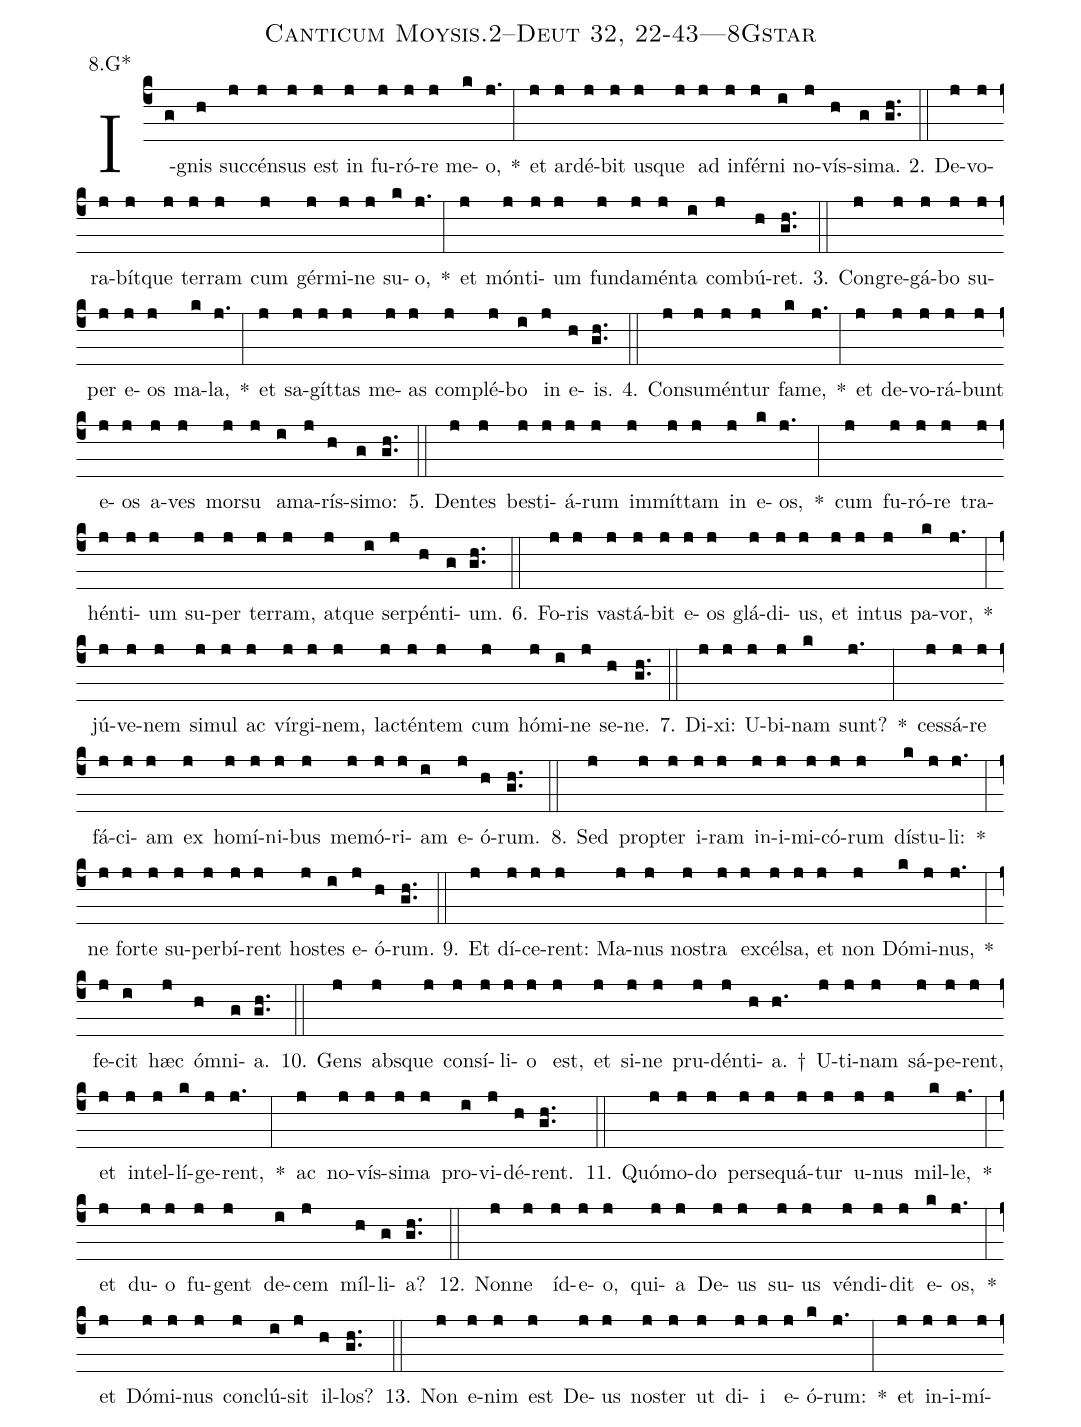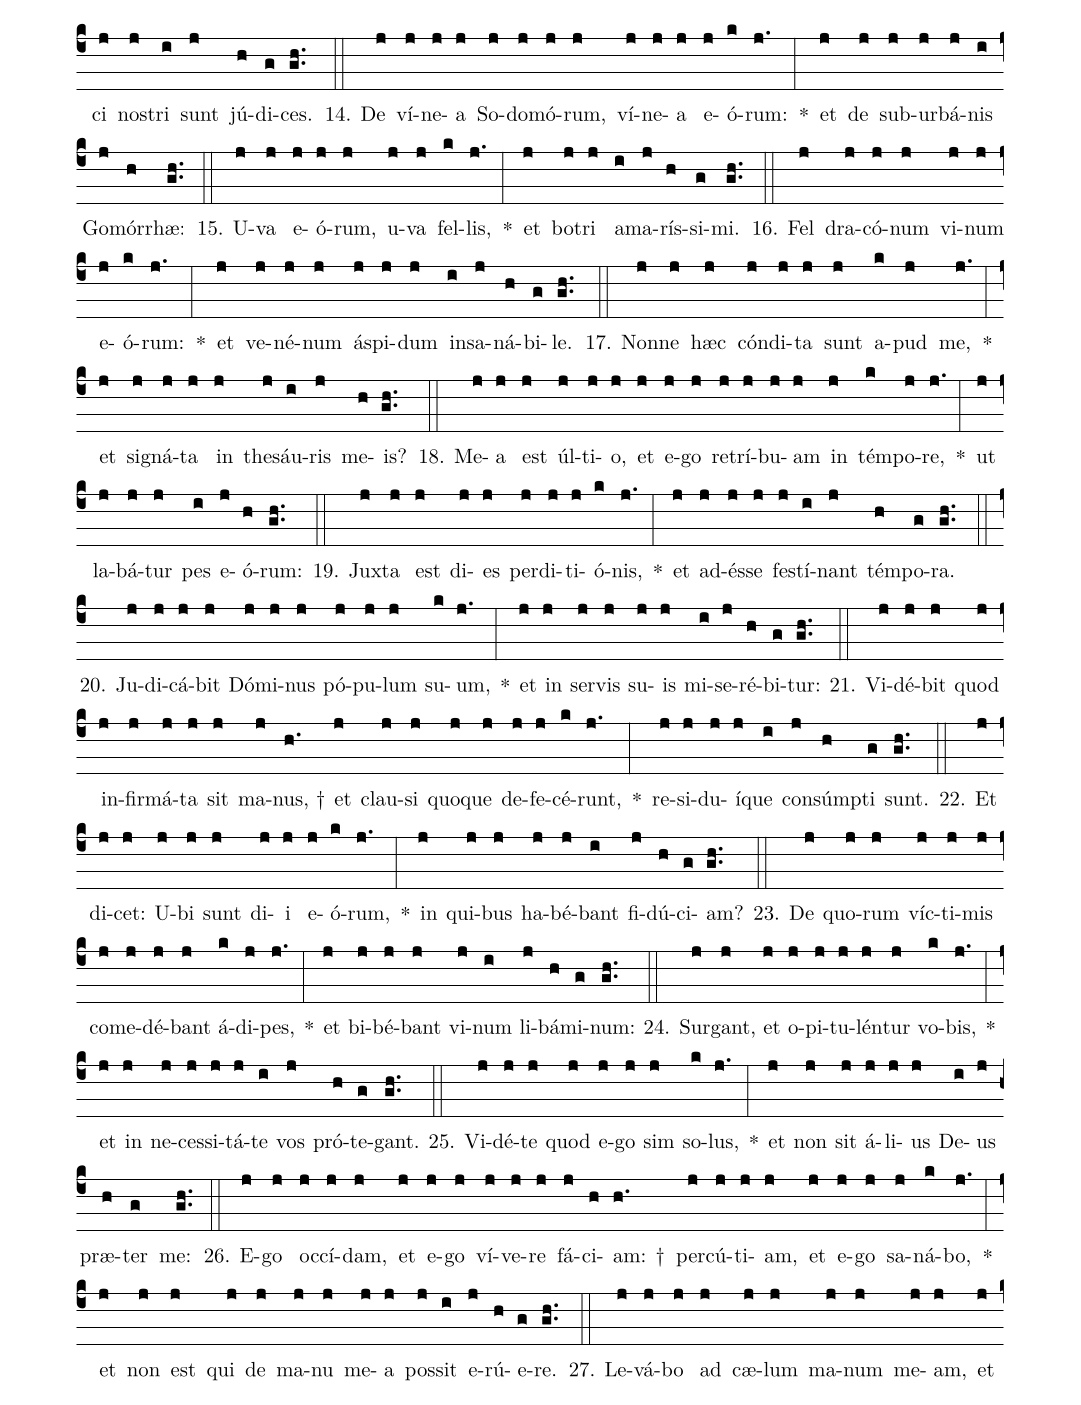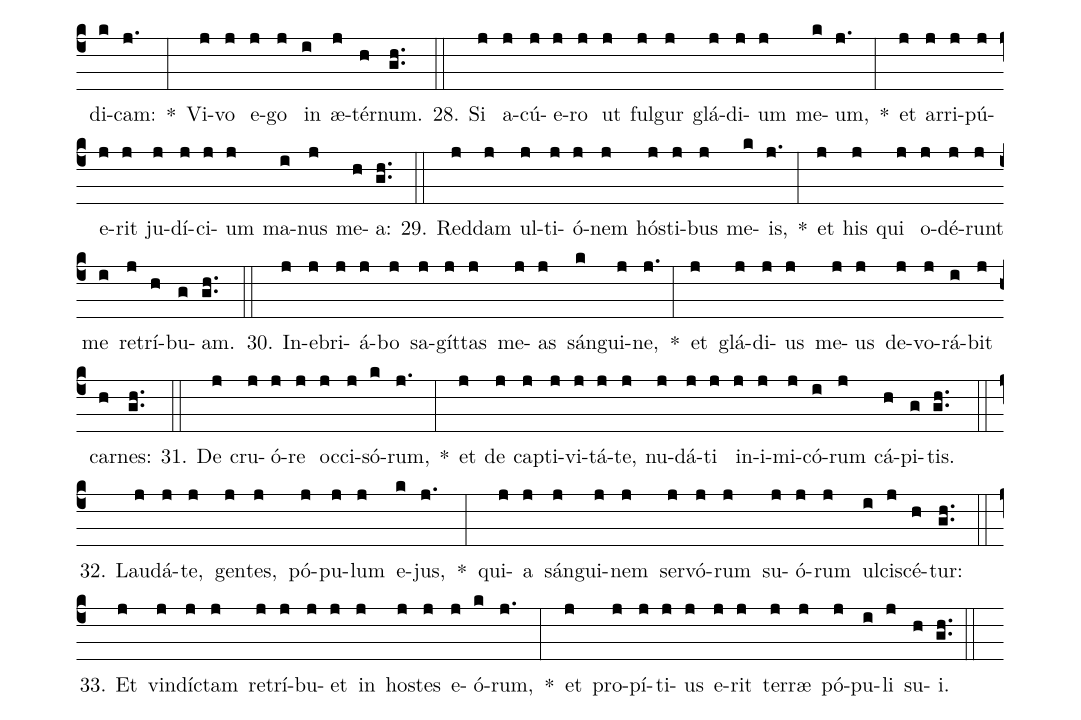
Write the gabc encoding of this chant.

name: Canticum Moysis.2--Deut 32, 22-43---8Gstar;
annotation: 8.G*;
%%
(c4)I(g)gnis(h) suc(j)cén(j)sus(j) est(j) in(j) fu(j)ró(j)re(j) me(k)o,(j.) *(:) et(j) ar(j)dé(j)bit(j) us(j)que(j) ad(j) in(j)fér(j)ni(i) no(j)vís(h)si(g)ma.(gh..) (::)
2. De(j)vo(j)ra(j)bít(j)que(j) ter(j)ram(j) cum(j) gér(j)mi(j)ne(j) su(k)o,(j.) *(:) et(j) món(j)ti(j)um(j) fun(j)da(j)mén(j)ta(i) com(j)bú(h)ret.(gh..) (::)
3. Con(j)gre(j)gá(j)bo(j) su(j)per(j) e(j)os(j) ma(k)la,(j.) *(:) et(j) sa(j)gít(j)tas(j) me(j)as(j) com(j)plé(j)bo(i) in(j) e(h)is.(gh..) (::)
4. Con(j)su(j)mén(j)tur(j) fa(k)me,(j.) *(:) et(j) de(j)vo(j)rá(j)bunt(j) e(j)os(j) a(j)ves(j) mor(j)su(j) a(i)ma(j)rís(h)si(g)mo:(gh..) (::)
5. Den(j)tes(j) bes(j)ti(j)á(j)rum(j) im(j)mít(j)tam(j) in(j) e(k)os,(j.) *(:) cum(j) fu(j)ró(j)re(j) tra(j)hén(j)ti(j)um(j) su(j)per(j) ter(j)ram,(j) at(j)que(i) ser(j)pén(h)ti(g)um.(gh..) (::)
6. Fo(j)ris(j) vas(j)tá(j)bit(j) e(j)os(j) glá(j)di(j)us,(j) et(j) in(j)tus(j) pa(k)vor,(j.) *(:) jú(j)ve(j)nem(j) si(j)mul(j) ac(j) vír(j)gi(j)nem,(j) lac(j)tén(j)tem(j) cum(j) hó(j)mi(i)ne(j) se(h)ne.(gh..) (::)
7. Di(j)xi:(j) U(j)bi(j)nam(k) sunt?(j.) *(:) ces(j)sá(j)re(j) fá(j)ci(j)am(j) ex(j) ho(j)mí(j)ni(j)bus(j) me(j)mó(j)ri(j)am(i) e(j)ó(h)rum.(gh..) (::)
8. Sed(j) prop(j)ter(j) i(j)ram(j) in(j)i(j)mi(j)có(j)rum(j) dís(k)tu(j)li:(j.) *(:) ne(j) for(j)te(j) su(j)per(j)bí(j)rent(j) hos(j)tes(i) e(j)ó(h)rum.(gh..) (::)
9. Et(j) dí(j)ce(j)rent:(j) Ma(j)nus(j) nos(j)tra(j) ex(j)cél(j)sa,(j) et(j) non(j) Dó(k)mi(j)nus,(j.) *(:) fe(j)cit(i) hæc(j) óm(h)ni(g)a.(gh..) (::)
10. Gens(j) abs(j)que(j) con(j)sí(j)li(j)o(j) est,(j) et(j) si(j)ne(j) pru(j)dén(j)ti(h)a. †(h.) U(j)ti(j)nam(j) sá(j)pe(j)rent,(j) et(j) in(j)tel(j)lí(k)ge(j)rent,(j.) *(:) ac(j) no(j)vís(j)si(j)ma(j) pro(i)vi(j)dé(h)rent.(gh..) (::)
11. Quó(j)mo(j)do(j) per(j)se(j)quá(j)tur(j) u(j)nus(j) mil(k)le,(j.) *(:) et(j) du(j)o(j) fu(j)gent(j) de(i)cem(j) míl(h)li(g)a?(gh..) (::)
12. Non(j)ne(j) íd(j)e(j)o,(j) qui(j)a(j) De(j)us(j) su(j)us(j) vén(j)di(j)dit(j) e(k)os,(j.) *(:) et(j) Dó(j)mi(j)nus(j) con(j)clú(i)sit(j) il(h)los?(gh..) (::)
13. Non(j) e(j)nim(j) est(j) De(j)us(j) nos(j)ter(j) ut(j) di(j)i(j) e(j)ó(k)rum:(j.) *(:) et(j) in(j)i(j)mí(j)ci(j) nos(j)tri(i) sunt(j) jú(h)di(g)ces.(gh..) (::)
14. De(j) ví(j)ne(j)a(j) So(j)do(j)mó(j)rum,(j) ví(j)ne(j)a(j) e(j)ó(k)rum:(j.) *(:) et(j) de(j) sub(j)ur(j)bá(j)nis(i) Go(j)mór(h)rhæ:(gh..) (::)
15. U(j)va(j) e(j)ó(j)rum,(j) u(j)va(j) fel(k)lis,(j.) *(:) et(j) bo(j)tri(j) a(i)ma(j)rís(h)si(g)mi.(gh..) (::)
16. Fel(j) dra(j)có(j)num(j) vi(j)num(j) e(j)ó(k)rum:(j.) *(:) et(j) ve(j)né(j)num(j) ás(j)pi(j)dum(j) in(i)sa(j)ná(h)bi(g)le.(gh..) (::)
17. Non(j)ne(j) hæc(j) cón(j)di(j)ta(j) sunt(j) a(k)pud(j) me,(j.) *(:) et(j) si(j)gná(j)ta(j) in(j) the(j)sáu(i)ris(j) me(h)is?(gh..) (::)
18. Me(j)a(j) est(j) úl(j)ti(j)o,(j) et(j) e(j)go(j) re(j)trí(j)bu(j)am(j) in(j) tém(k)po(j)re,(j.) *(:) ut(j) la(j)bá(j)tur(j) pes(i) e(j)ó(h)rum:(gh..) (::)
19. Jux(j)ta(j) est(j) di(j)es(j) per(j)di(j)ti(j)ó(k)nis,(j.) *(:) et(j) ad(j)és(j)se(j) fes(j)tí(i)nant(j) tém(h)po(g)ra.(gh..) (::)
20. Ju(j)di(j)cá(j)bit(j) Dó(j)mi(j)nus(j) pó(j)pu(j)lum(j) su(k)um,(j.) *(:) et(j) in(j) ser(j)vis(j) su(j)is(j) mi(i)se(j)ré(h)bi(g)tur:(gh..) (::)
21. Vi(j)dé(j)bit(j) quod(j) in(j)fir(j)má(j)ta(j) sit(j) ma(j)nus, †(h.) et(j) clau(j)si(j) quo(j)que(j) de(j)fe(j)cé(k)runt,(j.) *(:) re(j)si(j)du(j)í(j)que(i) con(j)súmp(h)ti(g) sunt.(gh..) (::)
22. Et(j) di(j)cet:(j) U(j)bi(j) sunt(j) di(j)i(j) e(j)ó(k)rum,(j.) *(:) in(j) qui(j)bus(j) ha(j)bé(j)bant(i) fi(j)dú(h)ci(g)am?(gh..) (::)
23. De(j) quo(j)rum(j) víc(j)ti(j)mis(j) com(j)e(j)dé(j)bant(j) á(k)di(j)pes,(j.) *(:) et(j) bi(j)bé(j)bant(j) vi(j)num(i) li(j)bá(h)mi(g)num:(gh..) (::)
24. Sur(j)gant,(j) et(j) o(j)pi(j)tu(j)lén(j)tur(j) vo(k)bis,(j.) *(:) et(j) in(j) ne(j)ces(j)si(j)tá(j)te(i) vos(j) pró(h)te(g)gant.(gh..) (::)
25. Vi(j)dé(j)te(j) quod(j) e(j)go(j) sim(j) so(k)lus,(j.) *(:) et(j) non(j) sit(j) á(j)li(j)us(j) De(i)us(j) præ(h)ter(g) me:(gh..) (::)
26. E(j)go(j) oc(j)cí(j)dam,(j) et(j) e(j)go(j) ví(j)ve(j)re(j) fá(j)ci(h)am: †(h.) per(j)cú(j)ti(j)am,(j) et(j) e(j)go(j) sa(j)ná(k)bo,(j.) *(:) et(j) non(j) est(j) qui(j) de(j) ma(j)nu(j) me(j)a(j) pos(j)sit(i) e(j)rú(h)e(g)re.(gh..) (::)
27. Le(j)vá(j)bo(j) ad(j) cæ(j)lum(j) ma(j)num(j) me(j)am,(j) et(j) di(k)cam:(j.) *(:) Vi(j)vo(j) e(j)go(j) in(i) æ(j)tér(h)num.(gh..) (::)
28. Si(j) a(j)cú(j)e(j)ro(j) ut(j) ful(j)gur(j) glá(j)di(j)um(j) me(k)um,(j.) *(:) et(j) ar(j)ri(j)pú(j)e(j)rit(j) ju(j)dí(j)ci(j)um(j) ma(i)nus(j) me(h)a:(gh..) (::)
29. Red(j)dam(j) ul(j)ti(j)ó(j)nem(j) hós(j)ti(j)bus(j) me(k)is,(j.) *(:) et(j) his(j) qui(j) o(j)dé(j)runt(j) me(i) re(j)trí(h)bu(g)am.(gh..) (::)
30. In(j)e(j)bri(j)á(j)bo(j) sa(j)gít(j)tas(j) me(j)as(j) sán(k)gui(j)ne,(j.) *(:) et(j) glá(j)di(j)us(j) me(j)us(j) de(j)vo(j)rá(i)bit(j) car(h)nes:(gh..) (::)
31. De(j) cru(j)ó(j)re(j) oc(j)ci(j)só(k)rum,(j.) *(:) et(j) de(j) cap(j)ti(j)vi(j)tá(j)te,(j) nu(j)dá(j)ti(j) in(j)i(j)mi(j)có(i)rum(j) cá(h)pi(g)tis.(gh..) (::)
32. Lau(j)dá(j)te,(j) gen(j)tes,(j) pó(j)pu(j)lum(j) e(k)jus,(j.) *(:) qui(j)a(j) sán(j)gui(j)nem(j) ser(j)vó(j)rum(j) su(j)ó(j)rum(j) ul(i)ci(j)scé(h)tur:(gh..) (::)
33. Et(j) vin(j)díc(j)tam(j) re(j)trí(j)bu(j)et(j) in(j) hos(j)tes(j) e(j)ó(k)rum,(j.) *(:) et(j) pro(j)pí(j)ti(j)us(j) e(j)rit(j) ter(j)ræ(j) pó(j)pu(i)li(j) su(h)i.(gh..) (::)
